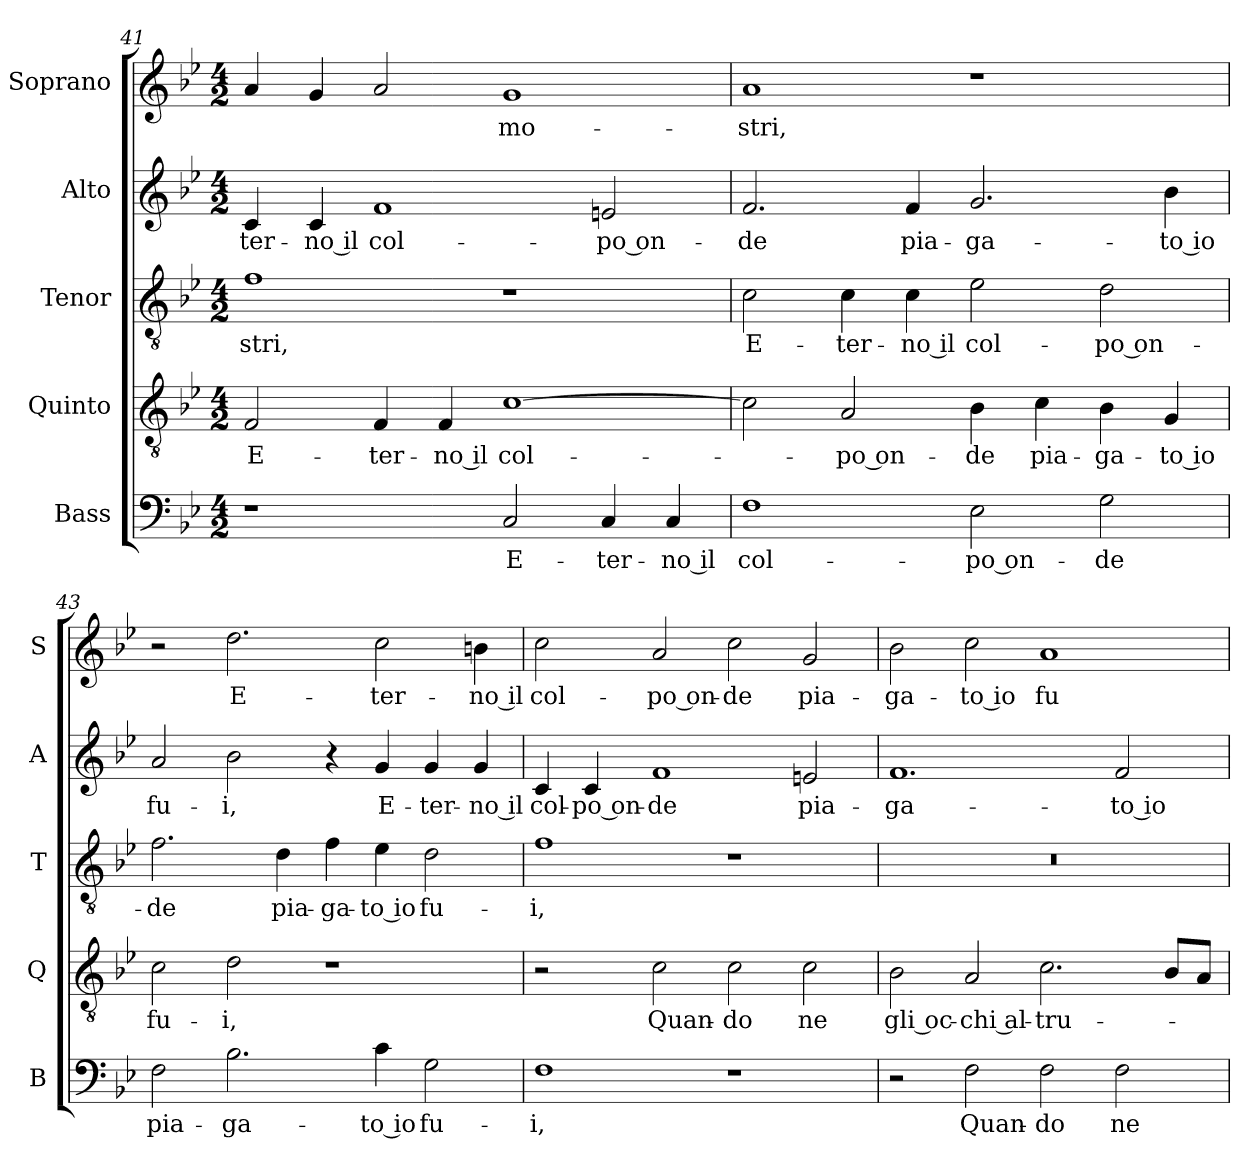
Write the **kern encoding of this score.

**kern	**text	**kern	**text	**kern	**text	**kern	**text	**kern	**text
*part5	*part5	*part4	*part4	*part3	*part3	*part2	*part2	*part1	*part1
*staff5	*staff5	*staff4	*staff4	*staff3	*staff3	*staff2	*staff2	*staff1	*staff1
*I"Bass	*	*I"Quinto	*	*I"Tenor	*	*I"Alto	*	*I"Soprano	*
*I'B	*	*I'Q	*	*I'T	*	*I'A	*	*I'S	*
!!LO:LB:g=z
*clefF4	*	*clefGv2	*	*clefGv2	*	*clefG2	*	*clefG2	*
*k[b-e-]	*	*k[b-e-]	*	*k[b-e-]	*	*k[b-e-]	*	*k[b-e-]	*
*B-:	*	*B-:	*	*B-:	*	*B-:	*	*B-:	*
*M4/2	*	*M4/2	*	*M4/2	*	*M4/2	*	*M4/2	*
=41	=41	=41	=41	=41	=41	=41	=41	=41	=41
!	!	!	!LO:LY:b	!	!	!	!	!	!
!	!	!	!	!	!LO:LY:b	!	!	!	!
!	!	!	!	!	!	!	!LO:LY:b	!	!
1r	.	2F/	E-	1f	-stri,	4c/	-ter-	4a/	.
!	!	!	!	!	!	!	!LO:LY:b	!	!
.	.	.	.	.	.	4c/	-no il	4g/	.
!	!	!	!LO:LY:b	!	!	!	!	!	!
!	!	!	!	!	!	!	!LO:LY:b	!	!
.	.	4F/	-ter-	.	.	1f	col-	2a/	.
!	!	!	!LO:LY:b	!	!	!	!	!	!
.	.	4F/	-no il	.	.	.	.	.	.
!	!LO:LY:b	!	!	!	!	!	!	!	!
!	!	!	!LO:LY:b	!	!	!	!	!	!
!	!	!	!	!	!	!	!	!	!LO:LY:b
2C/	E-	[1c	col-	1r	.	.	.	1g	mo-
!	!LO:LY:b	!	!	!	!	!	!	!	!
!	!	!	!	!	!	!	!LO:LY:b	!	!
4C/	-ter-	.	.	.	.	2en/	-po on-	.	.
!	!LO:LY:b	!	!	!	!	!	!	!	!
4C/	-no il	.	.	.	.	.	.	.	.
=42	=42	=42	=42	=42	=42	=42	=42	=42	=42
!	!LO:LY:b	!	!	!	!	!	!	!	!
!	!	!	!	!	!LO:LY:b	!	!	!	!
!	!	!	!	!	!	!	!LO:LY:b	!	!
!	!	!	!	!	!	!	!	!	!LO:LY:b
1F	col-	2c\]	.	2c\	E-	2.f/	-de	1a	-stri,
!	!	!	!LO:LY:b	!	!	!	!	!	!
!	!	!	!	!	!LO:LY:b	!	!	!	!
.	.	2A/	-po on-	4c\	-ter-	.	.	.	.
!	!	!	!	!	!LO:LY:b	!	!	!	!
!	!	!	!	!	!	!	!LO:LY:b	!	!
.	.	.	.	4c\	-no il	4f/	pia-	.	.
!	!LO:LY:b	!	!	!	!	!	!	!	!
!	!	!	!LO:LY:b	!	!	!	!	!	!
!	!	!	!	!	!LO:LY:b	!	!	!	!
!	!	!	!	!	!	!	!LO:LY:b	!	!
2E-\	-po on-	4B-\	-de	2e-\	col-	2.g/	-ga-	1r	.
!	!	!	!LO:LY:b	!	!	!	!	!	!
.	.	4c\	pia-	.	.	.	.	.	.
!	!LO:LY:b	!	!	!	!	!	!	!	!
!	!	!	!LO:LY:b	!	!	!	!	!	!
!	!	!	!	!	!LO:LY:b	!	!	!	!
2G\	-de	4B-\	-ga-	2d\	-po on-	.	.	.	.
!	!	!	!LO:LY:b	!	!	!	!	!	!
!	!	!	!	!	!	!	!LO:LY:b	!	!
.	.	4G/	-to io	.	.	4b-\	-to io	.	.
=43	=43	=43	=43	=43	=43	=43	=43	=43	=43
!	!LO:LY:b	!	!	!	!	!	!	!	!
!	!	!	!LO:LY:b	!	!	!	!	!	!
!	!	!	!	!	!LO:LY:b	!	!	!	!
!	!	!	!	!	!	!	!LO:LY:b	!	!
2F\	pia-	2c\	fu-	2.f\	-de	2a/	fu-	2r	.
!	!LO:LY:b	!	!	!	!	!	!	!	!
!	!	!	!LO:LY:b	!	!	!	!	!	!
!	!	!	!	!	!	!	!LO:LY:b	!	!
!	!	!	!	!	!	!	!	!	!LO:LY:b
2.B-\	-ga-	2d\	-i,	.	.	2b-\	-i,	2.dd\	E-
!	!	!	!	!	!LO:LY:b	!	!	!	!
.	.	.	.	4d\	pia-	.	.	.	.
!	!	!	!	!	!LO:LY:b	!	!	!	!
.	.	1r	.	4f\	-ga-	4r	.	.	.
!	!LO:LY:b	!	!	!	!	!	!	!	!
!	!	!	!	!	!LO:LY:b	!	!	!	!
!	!	!	!	!	!	!	!LO:LY:b	!	!
!	!	!	!	!	!	!	!	!	!LO:LY:b
4c\	-to io	.	.	4e-\	-to io	4g/	E-	2cc\	-ter-
!	!LO:LY:b	!	!	!	!	!	!	!	!
!	!	!	!	!	!LO:LY:b	!	!	!	!
!	!	!	!	!	!	!	!LO:LY:b	!	!
2G\	fu-	.	.	2d\	fu-	4g/	-ter-	.	.
!	!	!	!	!	!	!	!LO:LY:b	!	!
!	!	!	!	!	!	!	!	!	!LO:LY:b
.	.	.	.	.	.	4g/	-no il	4bn\	-no il
!!LO:PB:g=z
=44	=44	=44	=44	=44	=44	=44	=44	=44	=44
!	!LO:LY:b	!	!	!	!	!	!	!	!
!	!	!	!	!	!LO:LY:b	!	!	!	!
!	!	!	!	!	!	!	!LO:LY:b	!	!
!	!	!	!	!	!	!	!	!	!LO:LY:b
1F	-i,	2r	.	1f	-i,	4c/	col-	2cc\	col-
!	!	!	!	!	!	!	!LO:LY:b	!	!
.	.	.	.	.	.	4c/	-po on-	.	.
!	!	!	!LO:LY:b	!	!	!	!	!	!
!	!	!	!	!	!	!	!LO:LY:b	!	!
!	!	!	!	!	!	!	!	!	!LO:LY:b
.	.	2c\	Quan-	.	.	1f	-de	2a/	-po on-
!	!	!	!LO:LY:b	!	!	!	!	!	!
!	!	!	!	!	!	!	!	!	!LO:LY:b
1r	.	2c\	-do	1r	.	.	.	2cc\	-de
!	!	!	!LO:LY:b	!	!	!	!	!	!
!	!	!	!	!	!	!	!LO:LY:b	!	!
!	!	!	!	!	!	!	!	!	!LO:LY:b
.	.	2c\	ne	.	.	2en/	pia-	2g/	pia-
=45	=45	=45	=45	=45	=45	=45	=45	=45	=45
!	!	!	!LO:LY:b	!	!	!	!	!	!
!	!	!	!	!	!	!	!LO:LY:b	!	!
!	!	!	!	!	!	!	!	!	!LO:LY:b
2r	.	2B-\	gli oc-	0r	.	1.f	-ga-	2b-\	-ga-
!	!LO:LY:b	!	!	!	!	!	!	!	!
!	!	!	!LO:LY:b	!	!	!	!	!	!
!	!	!	!	!	!	!	!	!	!LO:LY:b
2F\	Quan-	2A/	-chi al-	.	.	.	.	2cc\	-to io
!	!LO:LY:b	!	!	!	!	!	!	!	!
!	!	!	!LO:LY:b	!	!	!	!	!	!
!	!	!	!	!	!	!	!	!	!LO:LY:b
2F\	-do	2.c\	-tru-	.	.	.	.	1a	fu-
!	!LO:LY:b	!	!	!	!	!	!	!	!
!	!	!	!	!	!	!	!LO:LY:b	!	!
2F\	ne	.	.	.	.	2f/	-to io	.	.
.	.	8B-/L	.	.	.	.	.	.	.
.	.	8A/J	.	.	.	.	.	.	.
=	=	=	=	=	=	=	=	=	=
*-	*-	*-	*-	*-	*-	*-	*-	*-	*-
